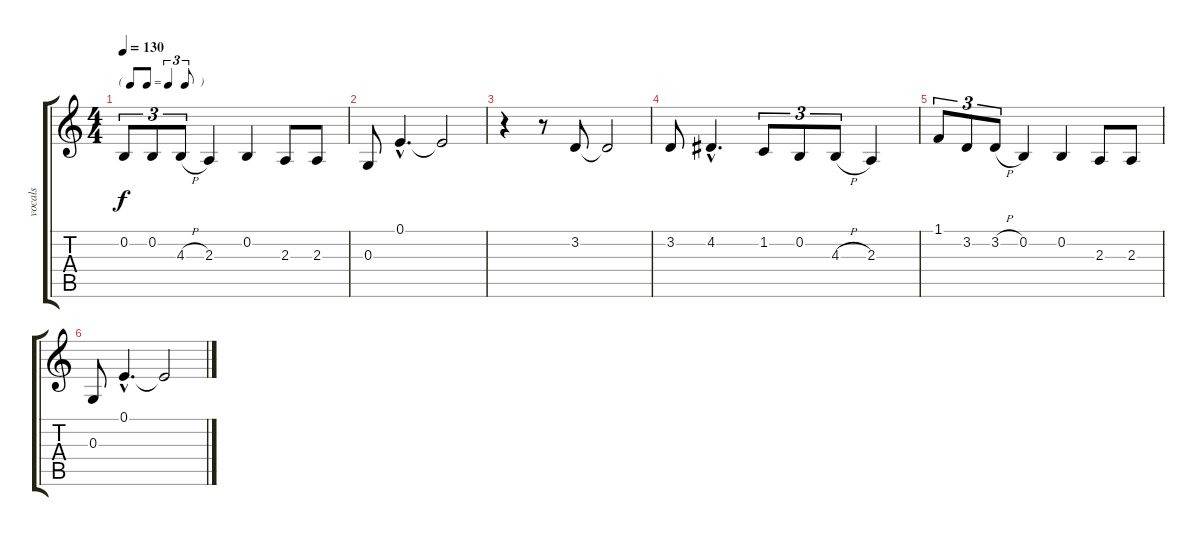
\track ("vocals" "vocals") {instrument tenorsax}
\staff {score tabs}
\tuning (E4 B3 G3 D3 A2 E2) {hide}
\ts (4 4)
\tf triplet8th
\tempo 130
\clef g2
\ks c
0.2.8{tu (3 2) dy f} 0.2.8{tu (3 2)} 4.3{h}.8{tu (3 2)} 2.3.4 0.2.4 2.3.8 2.3.8 |
0.3.8 0.1{hac}.4{d} 0.1{t}.2 |
r.4 r.8 3.2.8 3.2{t}.2 |
3.2.8 4.2{hac}.4{d} 1.2.8{tu (3 2)} 0.2.8{tu (3 2)} 4.3{h}.8{tu (3 2)} 2.3.4 |
1.1.8{tu (3 2)} 3.2.8{tu (3 2)} 3.2{h}.8{tu (3 2)} 0.2.4 0.2.4 2.3.8 2.3.8 |
0.3.8 0.1{hac}.4{d} 0.1{t}.2
